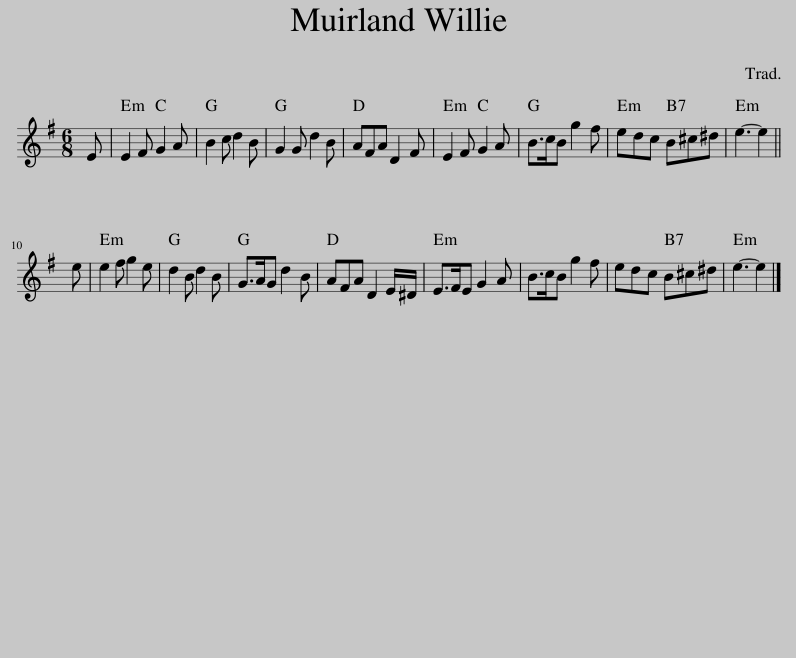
X:1
L:1/8
M:6/8
I:linebreak $
K:Emin
V:1 treble
V:1
 E | E2 F G2 A | B2 c d2 B | G2 G d2 B | AFA D2 F | %5
 E2 F G2 A | B>cB g2 f | edc B^c^d | e3- e2 ||$ e | %10
 e2 f g2 e | d2 B d2 B | G>AG d2 B | AFA D2 E/^D/ | E>FE G2 A | %15
 B>cB g2 f | edc B^c^d | e3- e2 |] %18
